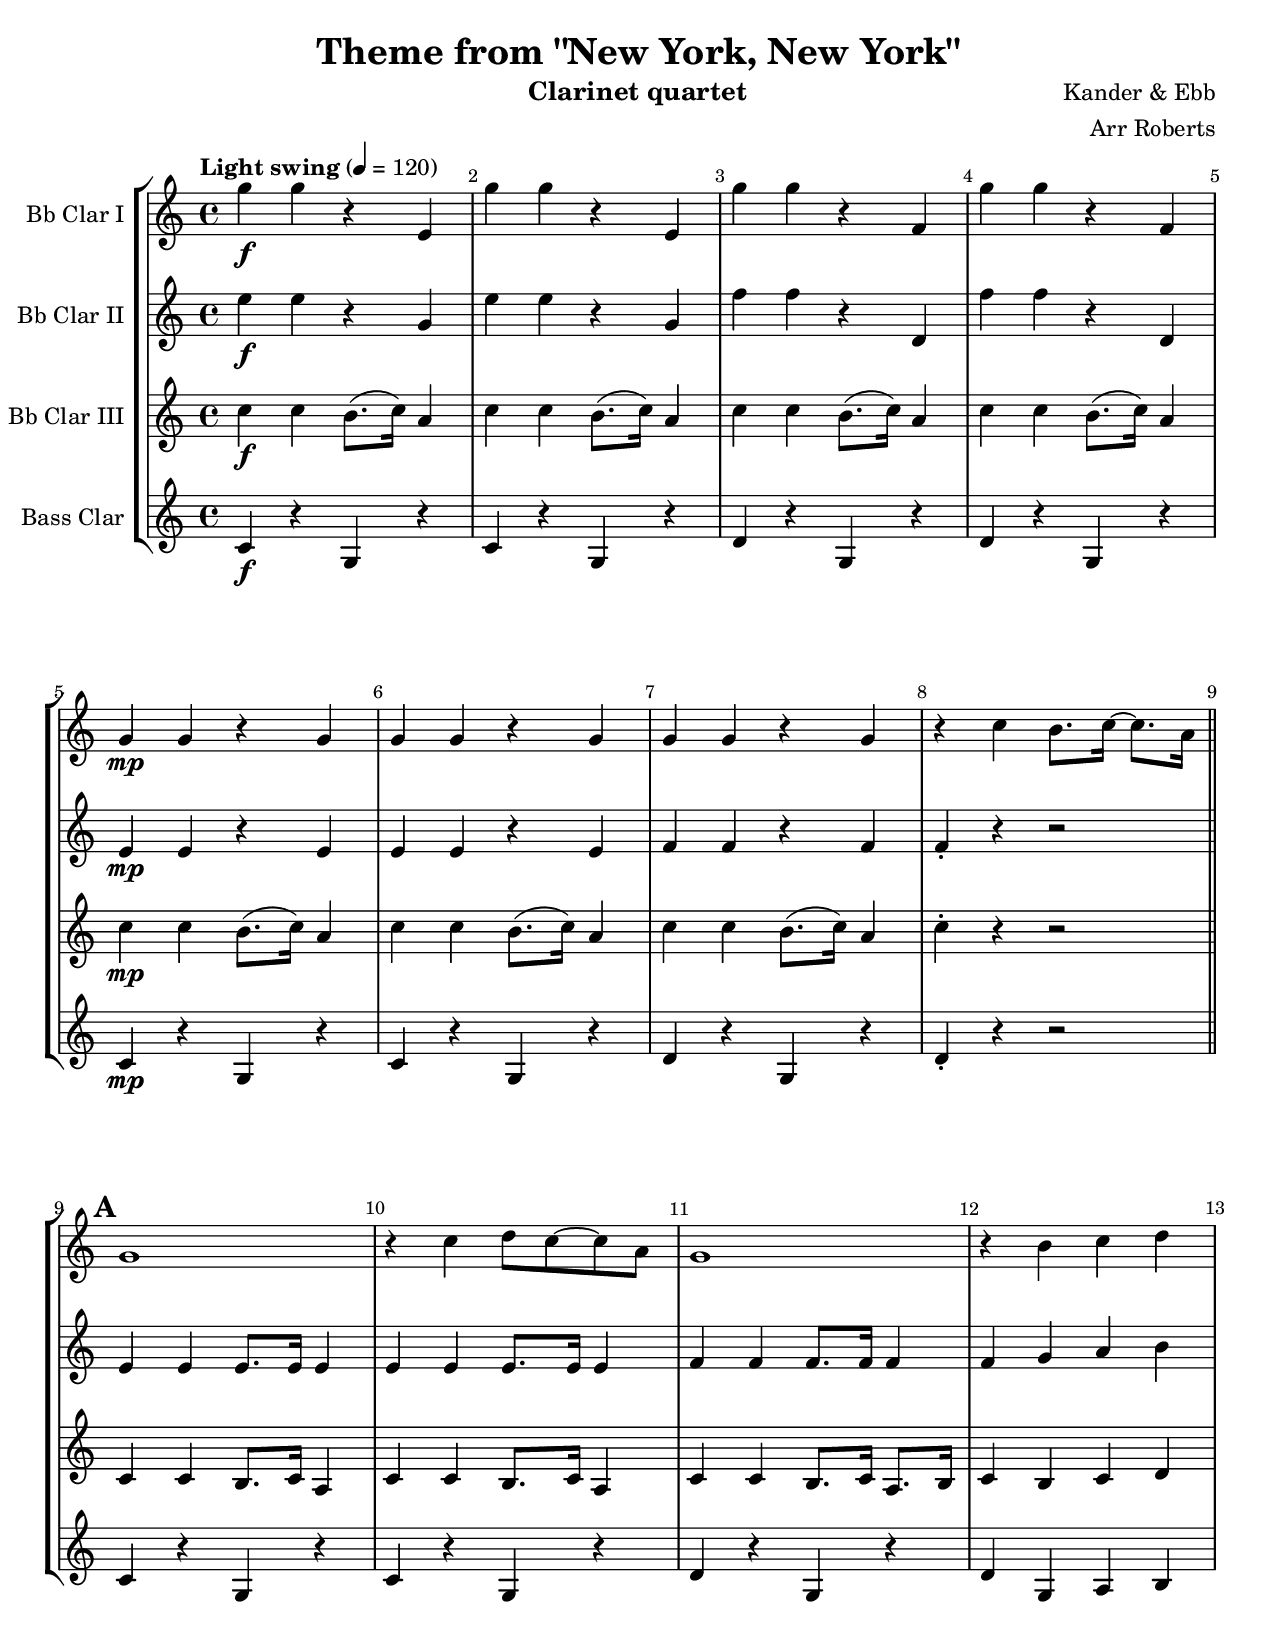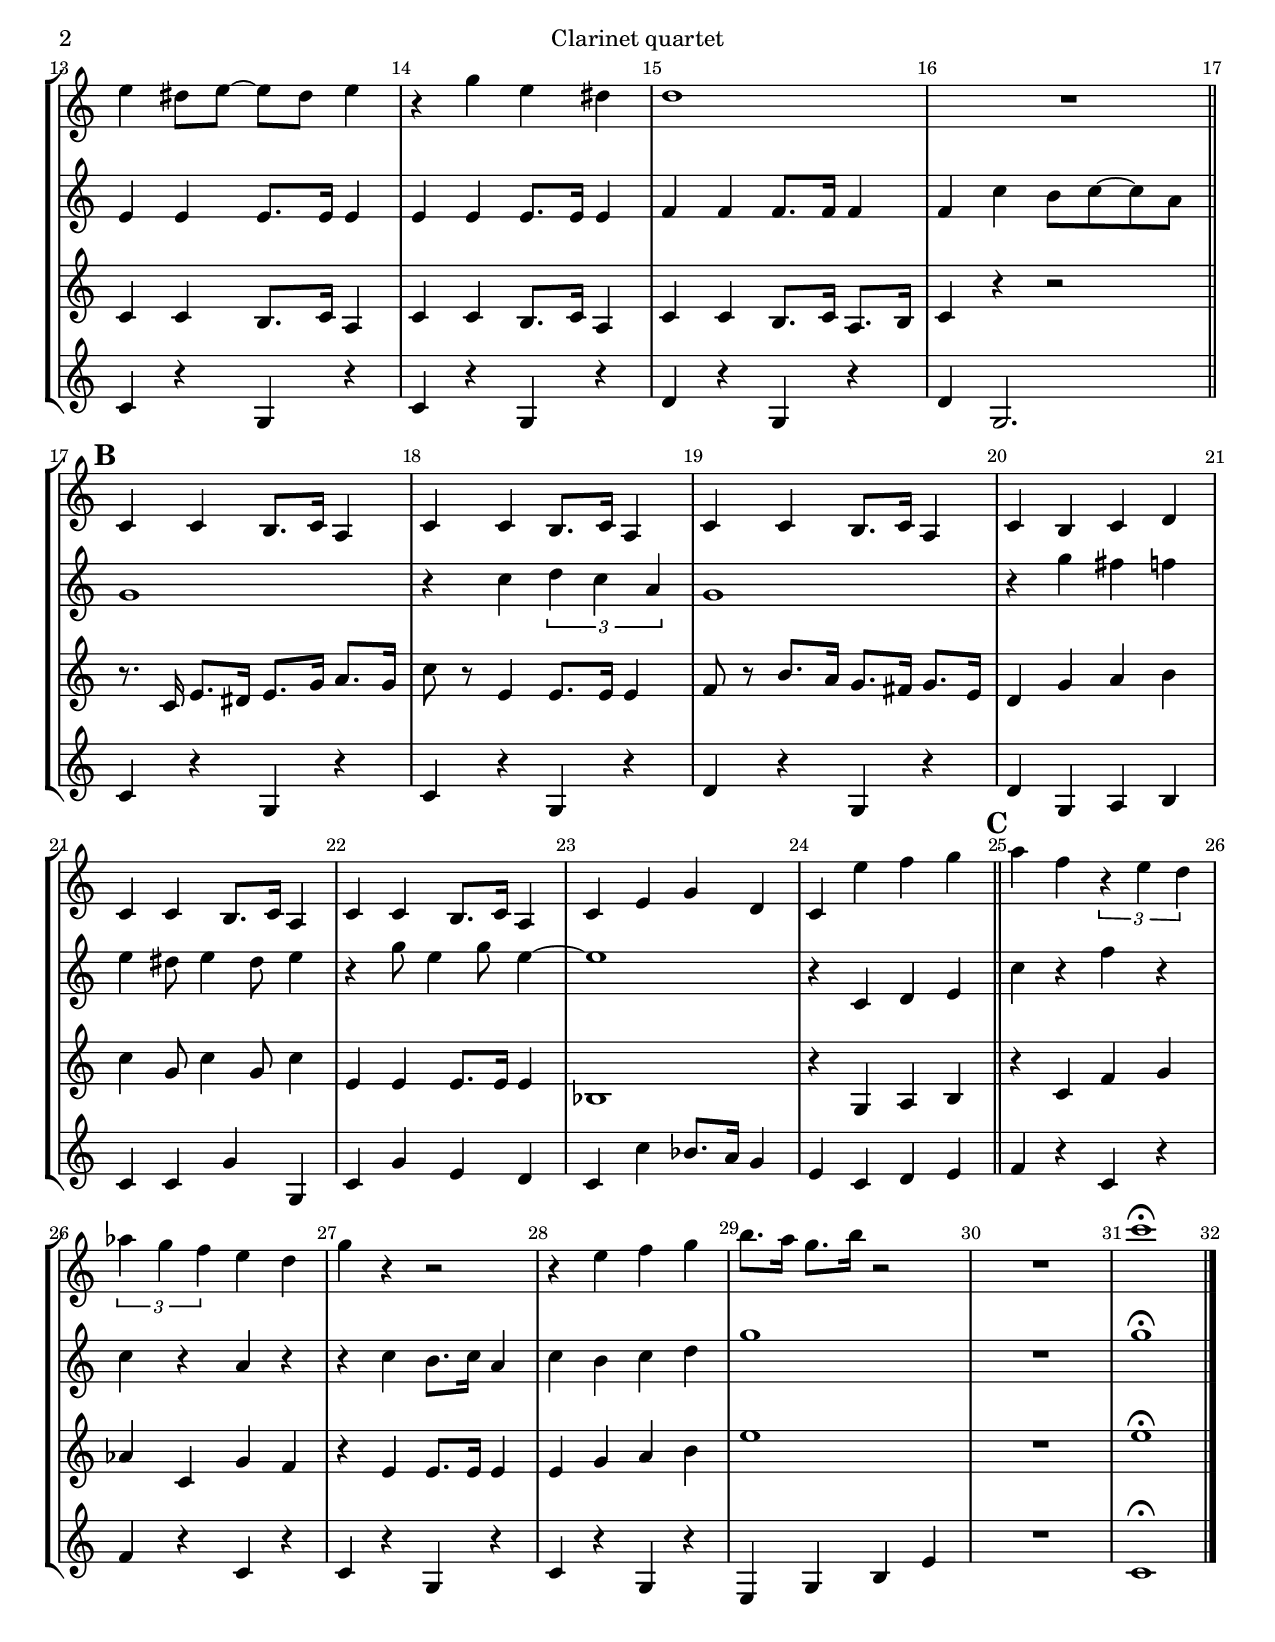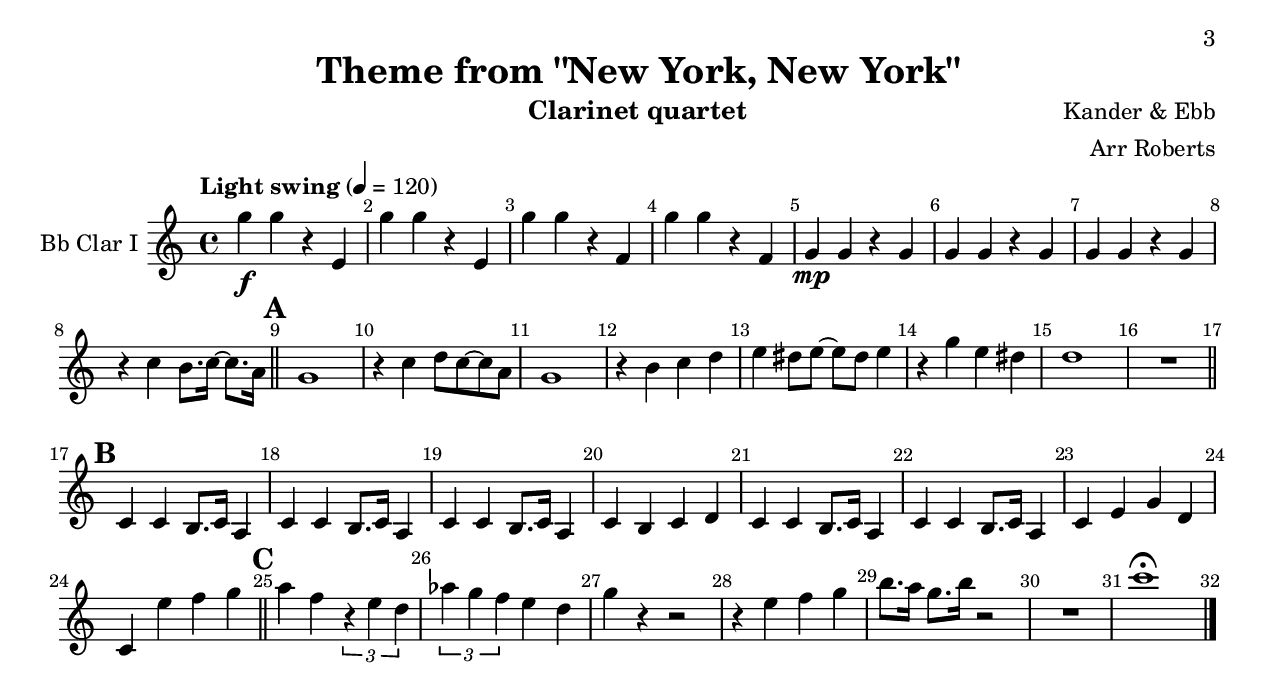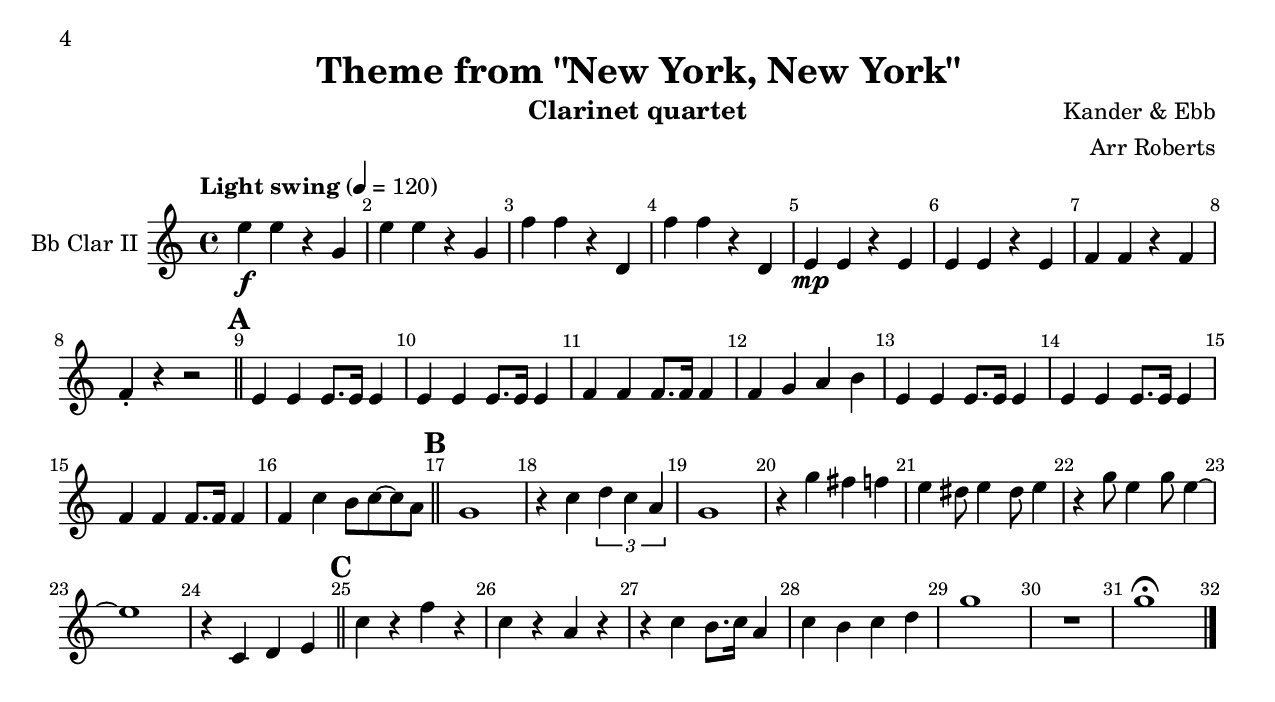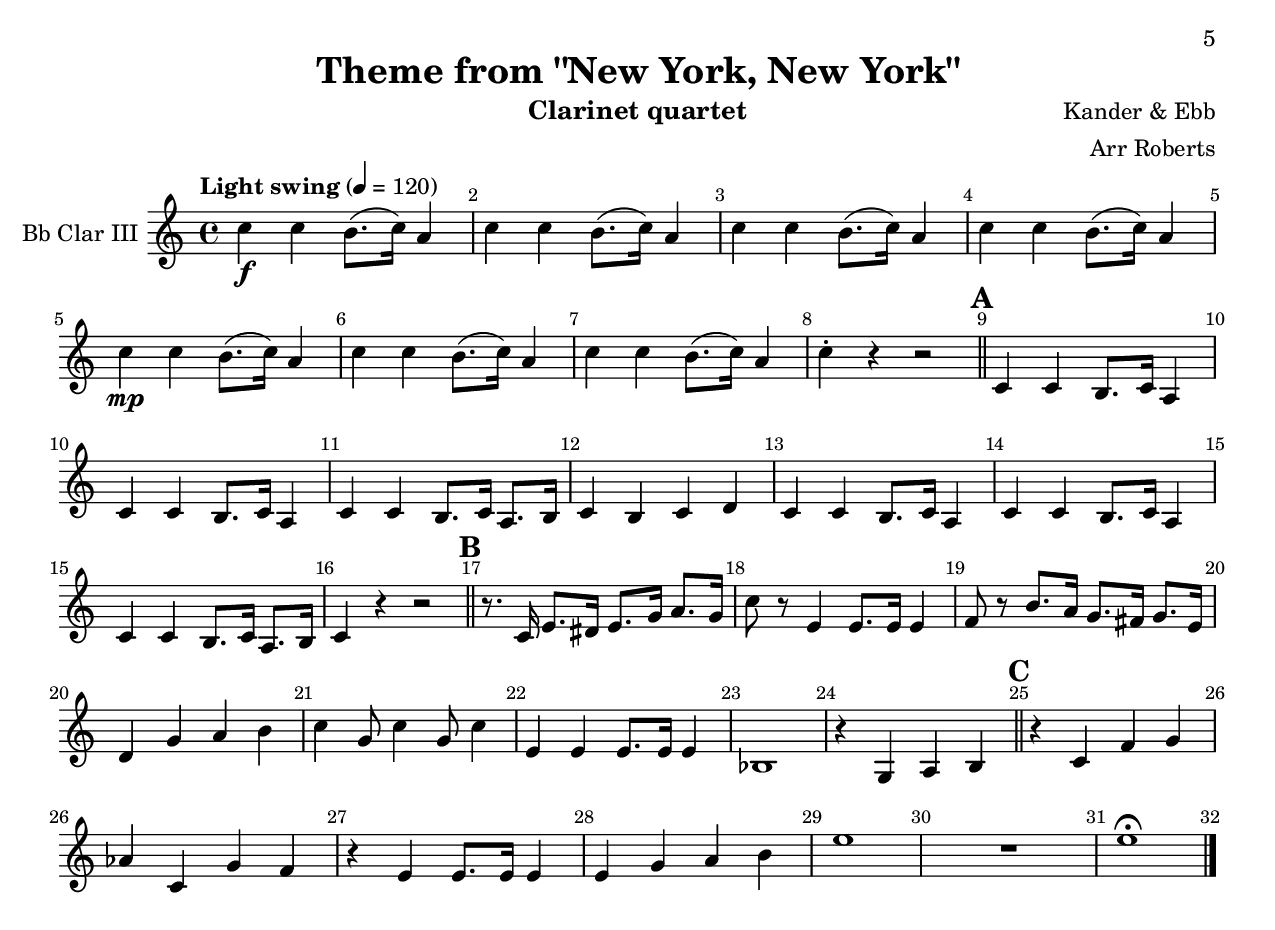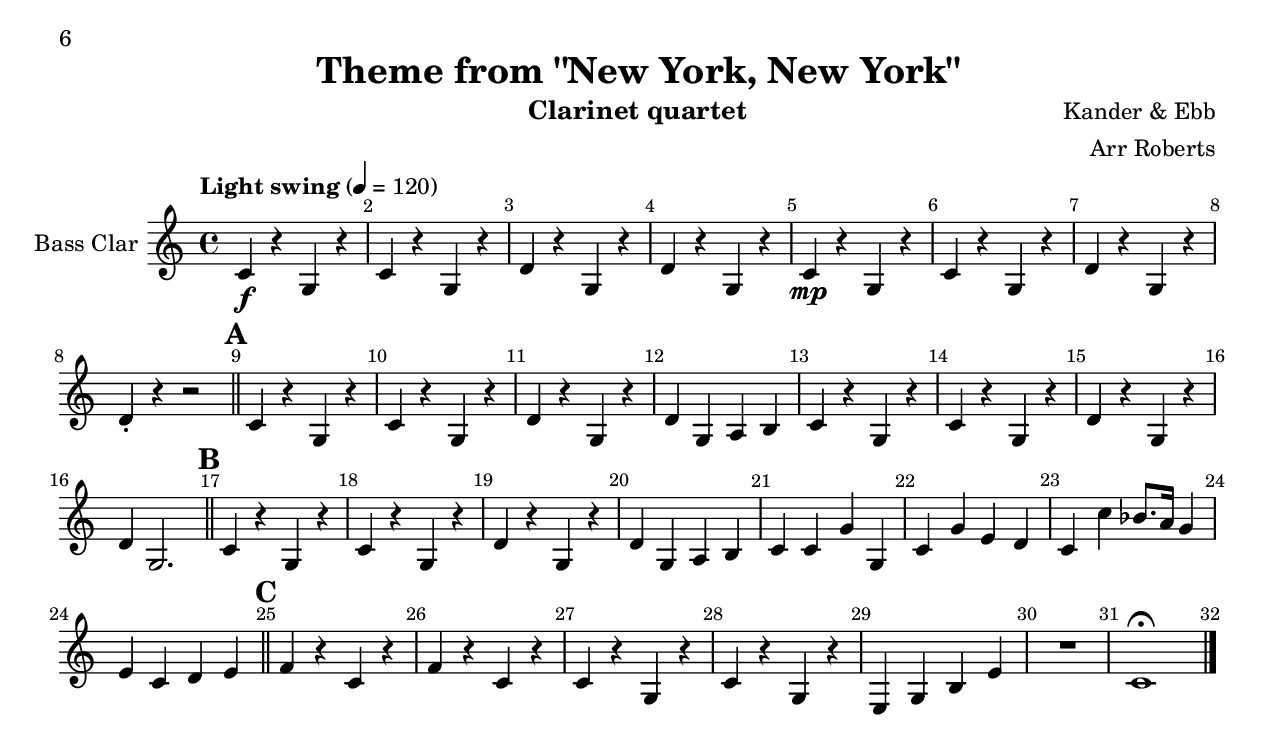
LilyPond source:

\version "2.16.0"
\include "english.ly"

\paper {
  #(set-paper-size "letter")
}

simile = \markup { \italic simile }
subMp = \markup { sub \dynamic mp }
rall = \markup { \italic rall. }

\parallelMusic  #'(clarA clarB clarC clarBass) {

    \time 4/4 g'4\f g r4 e,4 |
    \time 4/4 e4\f e r4 g,4 |
    \time 4/4 c4\f c b8.( c16) a4 |
    \time 4/4 c4\f r g r |

    g'4 g r4 e,4 |
    e'4 e r4 g,4 |
    c4 c b8.( c16) a4 |
    c4 r g r |

    g'4 g r4 f,4 |
    f'4 f r4 d,4 |
    c4 c b8.( c16) a4 |
    d'4 r g, r |

    g'4 g r4 f,4 |
    f'4 f r4 d,4 |
    c4 c b8.( c16) a4 |
    d'4 r g, r |


    g4\mp g r4 g4 |
    e4\mp e r4 e4 |
    c4\mp c b8.( c16) a4 |
    c4\mp r g r |

    g4 g r4 g4 |
    e4 e r4 e4 |
    c4 c b8.( c16) a4 |
    c4 r g r |

    g4 g r4 g4 |
    f4 f r4 f4 |
    c4 c b8.( c16) a4 |
    d'4 r g, r |

    % Start spreading the

    r4 c4 b8. c16~c8. a16 \bar "||"  \mark \default |
    f4-. r4 r2 \bar "||" \mark \default |
    c4-. r4 r2 \bar "||" \mark \default |
    d'4-. r4 r2 \bar "||" \mark \default |
   
    % news.

    g1 |
    e4 e4 e8. e16 e4 |
    c,4 c4 b8. c16 a4 |
    c4 r g r |
   
    r4 c4 d8 c8~ c8 a8 |
    e4 e4 e8. e16 e4 |
    c4 c4 b8. c16 a4 |
    c4 r g r |

    g1 |
    f4 f4 f8. f16 f4 |
    c4 c4 b8. c16 a8. b16 |
    d'4 r g, r |

    r4 b c d |
    f4 g a b |
    c4 b c d |
    d'4 g, a b |
   
    e4 ds8 e8~e8 ds8 e4 |
    e,4 e4 e8. e16 e4 |
    c4 c4 b8. c16 a4 |
    c4 r g r |
   
    r4 g4 e ds |
    e4 e4 e8. e16 e4 |
    c4 c4 b8. c16 a4 |
    c4 r g r |

    d1 |
    f4 f4 f8. f16 f4 |
    c4 c4 b8. c16 a8. b16 |
    d'4 r g, r |

    % These little town

    R1       \bar "||" \mark \default |
    f4 c'4 b8 c8~c8 a8 \bar "||" \mark \default |
    c4 r4 r2 \bar "||" \mark \default |
    d'4 g,2.  \bar "||" \mark \default |

    % blues.   B  bar 17

    c,4 c4 b8. c16 a4 |
    g1 |
    r8. c16 e8. ds16 e8. g16 a8. g16 |
    c4 r g r |

    % Are melting away

    c4 c4 b8. c16 a4 |
    r4 c4 \times 2/3 { d4 c4 a4 } |
    c8 r8 e,4 e8. e16 e4 |
    c4 r g r |

    c4 c4 b8. c16 a4 |
    g1 |
    f8 r8 b8. a16 g8. fs16 g8. e16 |
    d'4 r g, r |

    c4 b c d |
    r4 g' fs f |
    d4 g a b |
    d'4 g, a b |

    c4 c4 b8. c16 a4 |
    e4 ds8 e4 ds8 e4 |
    c4 g8 c4 g8 c4 |
    c4 c g' g, |

    c4 c4 b8. c16 a4 |
    r4 g8 e4 g8 e4~ |
    e,4 e4 e8. e16 e4 |
    c4 g' e d |

    % What chord is this?  I7?  

    c4 e g d | 
    e1 |
    bf1 |
    c4 c' bf8. a16 g4 |

    % I want to 

    c4 e' f g  \bar "||" \mark \default |
    r4 c, d e  \bar "||" \mark \default |
    r4 g a b   \bar "||" \mark \default |
    e4 c d e   \bar "||" \mark \default |


    % Bar 25 [C] wake up in a 

    a4 f \times 2/3 { r4 e4 d4 } |
    c'4 r f r |
    r4 c f g |
    f4 r c r |

    % city that doesn't 

    \times 2/3 { af'4 g f } e4 d |
    c4 r a r |
    af4 c, g' f |
    f4 r c r |

    % sleep

    g4 r4 r2 |
    r4 c4 b8. c16 a4 |
    r4 e4 e8. e16 e4 |
    c4 r g r |

    % to find I'm

    r4 e4 f g |
    c4 b c d |
    e4 g a b |
    c4 r g r |

    % iii king of the hill

    b8. a16 g8. b16 r2 |
    g1 |
    e1 |
    e4 g b e |

    % IV top of the 

    % ii heap

    R1 |
    R1 |
    R1 |
    R1 |





%{
    \time 4/4 c4\f c b8. c16 a4 |
    \time 4/4 a4\f a gs8. a16 g4 |
    \time 4/4 g4\f g fs8. g16 e4 |
    \time 4/4 e4\f e ds8. e16 c4 |

    c4 c b8. c16 a4 |
    a4 a gs8. a16 g4 |
    g4 g fs8. g16 e4 |
    e4 e ds8. e16 c4 |

    c4 c b8. c16 a4 |
    a4 a gs8. a16 f4 |
    f4 f e 8. f16 d4 |
    d4 d cs8. d16 c4 |

    c4 c b8. c16 a4 |
    a4 a gs8. a16 f4 |
    f4 f e 8. f16 d4 |
    d4 d cs8. d16 c4 |


    R1 |
    e4\mp e ds8. e16 c4 |
    c4\mp c b8. c16 a4 |
    g4\mp g fs8. g16 e4 |

    R1 |
    e4 e ds8. e16 c4 |
    c4 c b8. c16 a4 |
    g4 g fs8. g16 e4 |

    R1 |
    f4 f  e8. f16 d8. e16 |
    c4 c b8. c16 a4 |
    a4 a gs8. a16 f4 |

    r4 c4 b8. c16~c8. a16 \bar "||"  \mark \default |
    f4-. r4 r2 \bar "||" \mark \default |
    c4-. r4 r2 \bar "||" \mark \default |
    a4-. r4 r2 \bar "||" \mark \default |

    % Bar 9 -- Start spreadin the news.

    g1 |
    e4\mp e ds8. e16 c4 |
    c4\mp c b8. c16 a4 |
    g4\mp g fs8. g16 e4 |

    r4 c4 \times 2/3 { d4 c4 a4 } |
    e4 e ds8. e16 c4 |
    c4 c b8. c16 a4 |
    g4 g fs8. g16 e4 |

    g1 |
    f4 f  e8. f16 d8. e16 |
    c4 c b8. c16 a4 |
    a4 a gs8. a16 f4 |

    r4 b4 c4 d4 |
    f8 r g4 a4 b4 |
    c8 r b4 c4 d4 |
    g8 r g4 a4 b4 |

    % Bar 13 -- Brand new start of it

    e4 ds8 e8~e8 ds8 e4 |
    c4 g8 c8~c8 g8 c4 |
    e4 c8 e8~e8 c8 e4 |
    c4 g8 c8~c8 g8 c4 |

    r4 g4 e4 ds4 |
%}


    c1\fermata \bar "|." |
    g1\fermata \bar "|." |
    e1\fermata \bar "|." |
    c1\fermata \bar "|." |
}



\header {
  title = "Theme from \"New York, New York\""
  instrument = "Clarinet quartet"
  composer = "Kander & Ebb"
  arranger = "Arr Roberts"
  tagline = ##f
}



prefix = {
  \time 4/4
  \tempo "Light swing" 4=120
  \clef treble \key c \major
  \override Score.BarNumber #'break-visibility = #all-visible
  \override Score.BarNumber #'self-alignment-X = #0
  \override Score.BarNumber #'self-alignment-Y = #1
  \override MultiMeasureRest #'expand-limit = #1
  \set Score.markFormatter = #format-mark-box-letters
}


%
% Define the parts.
%

% Clarinet I

clarI = {
  \set Staff.instrumentName = #"Bb Clar I "
  \set Staff.midiInstrument = #"clarinet"

  \prefix
  \relative c'' \clarA
}

% Clarinet II

clarII = {
  \set Staff.instrumentName = #"Bb Clar II "
  \set Staff.midiInstrument = #"clarinet"

  \prefix
  \relative c'' \clarB
}

% Clarinet III

clarIII = {
  \set Staff.instrumentName = #"Bb Clar III "
  \set Staff.midiInstrument = #"clarinet"

  \prefix
  \relative c'' \clarC
}

% Bass Clarinet

bassClar = {
  \set Staff.instrumentName = #"Bass Clar "
  \set Staff.midiInstrument = #"clarinet"

  \prefix
  \relative c' \clarBass
}


%
% Put them all together.
%

parts = {
  <<
     \tag #'clr1  \new Staff  \transpose c  c  \clarI
     \tag #'clr2  \new Staff  \transpose c  c  \clarII
     \tag #'clr3  \new Staff  \transpose c  c  \clarIII
     \tag #'bass  \new Staff  \transpose c  c  \bassClar
  >>
}


%
% Define the things that print.
%

\score {
  % Do I need << >> around this line?
  \context StaffGroup = "quartet" \parts 
  \midi { 
    \context { 
      \Score tempoWholesPerMinute = #(ly:make-moment 160 8) 
    }
  }
  \layout { }
}

\bookpart { \score { \keepWithTag #'clr1 \parts } }
\bookpart { \score { \keepWithTag #'clr2 \parts } }
\bookpart { \score { \keepWithTag #'clr3 \parts } }
\bookpart { \score { \keepWithTag #'bass \parts } }

